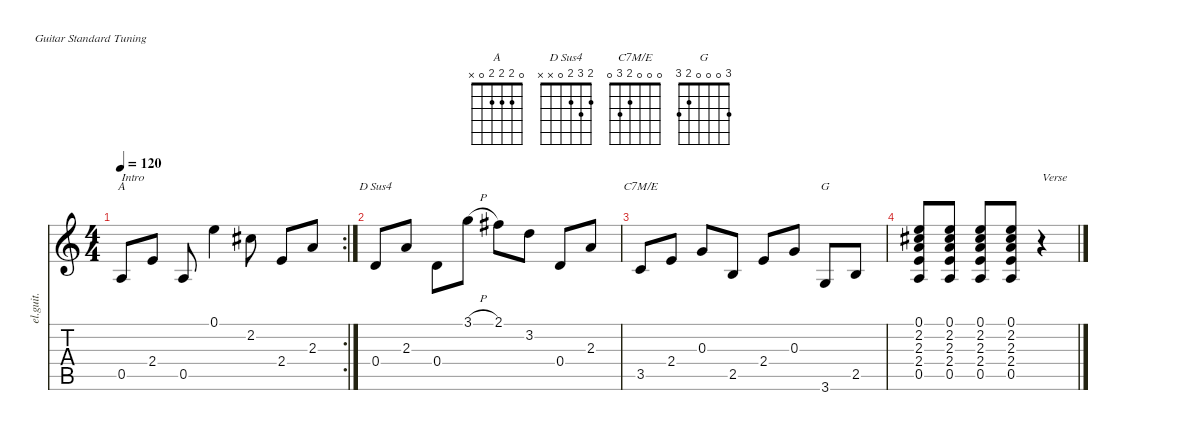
\defaultSystemsLayout 4
\hideDynamics
\bracketExtendMode nobrackets
\otherSystemsTrackNameOrientation horizontal
\track ("Clean Guitar" "el.guit.") {instrument electricguitarclean}
\staff {score tabs}
\tuning (E4 B3 G3 D3 A2 E2)
\chord ("A" 0 2 2 2 0 x) {showfingering false}
\chord ("D Sus4" 2 3 2 0 x x) {showfingering false}
\chord ("C7M/E" 0 0 0 2 3 0) {showfingering false}
\chord ("G" 3 0 0 0 2 3) {showfingering false}
\rc 2
\ts (4 4)
\tempo 120
\clef g2
\ks c
0.5.8{ch "A" txt "Intro" dy mf instrument electricguitarclean beam Up} 2.4.8{beam Up} 0.5.8{beam Up} 0.1.4{beam Down} 2.2{acc #}.8{beam Down} 2.4.8{beam Up} 2.3.8{beam Up} |
0.4.8{ch "D Sus4" beam Up} 2.3.8{beam Up} 0.4.8{beam Down} 3.1{h}.8{beam Down} 2.1{acc #}.8{beam Down} 3.2.8{beam Down} 0.4.8{beam Up} 2.3.8{beam Up} |
3.5.8{ch "C7M/E" beam Up} 2.4.8{beam Up} 0.3.8{beam Up} 2.5.8{beam Up} 2.4.8{beam Up} 0.3.8{beam Up} 3.6.8{ch "G" beam Up} 2.5.8{beam Up} |
(0.5 2.4 2.3 2.2{acc #} 0.1).8{beam Up} (0.5 2.4 2.3 2.2{acc #} 0.1).8{beam Up} (0.5 2.4 2.3 2.2{acc #} 0.1).8{beam Up} (0.5 2.4 2.3 2.2{acc #} 0.1).8{beam Up} r.4{txt "Verse" beam Up}
